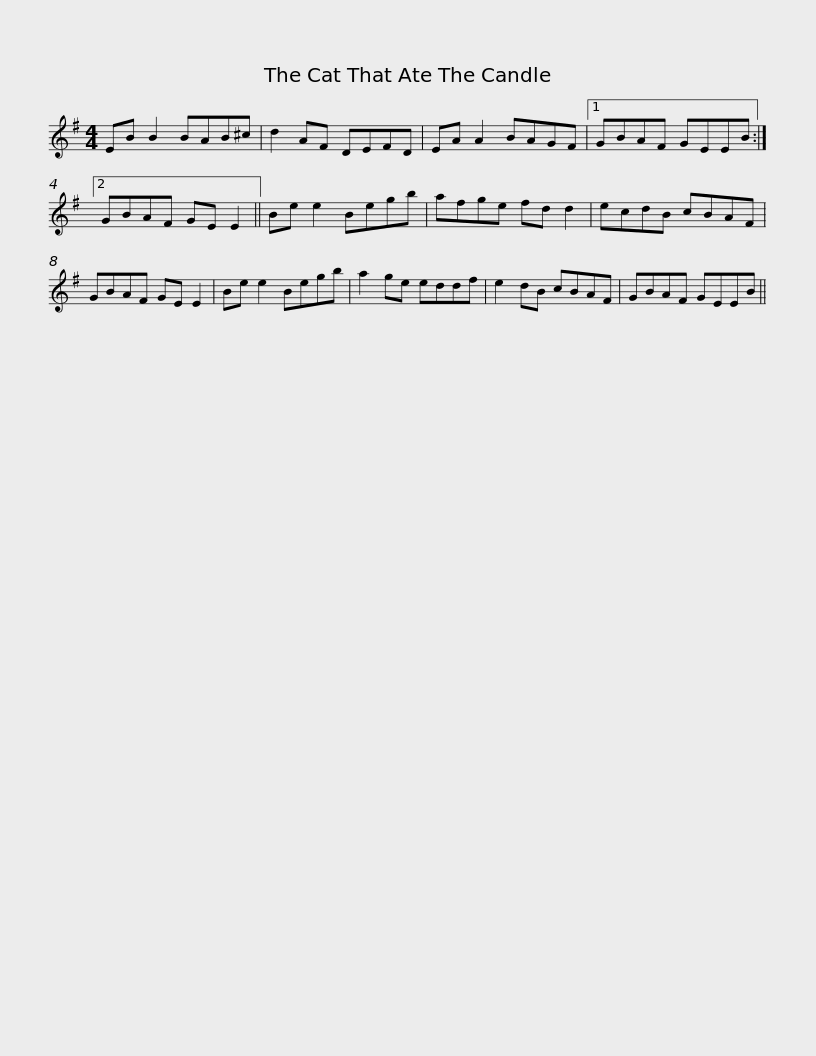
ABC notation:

X:1
L:1/8
M:4/4
I:linebreak $
K:Emin
V:1 treble
V:1
 EB B2 BAB^c | d2 AF DEFD | EA A2 BAGF |1 GBAF GEEB :|2 GBAF GE E2 || %5
 Be e2 Begb |$ afge fd d2 | ecdB cBAF | GBAF GE E2 | Be e2 Begb | %10
 a2 ge eddf | e2 dB cBAF |$ GBAF GEEB || %13
